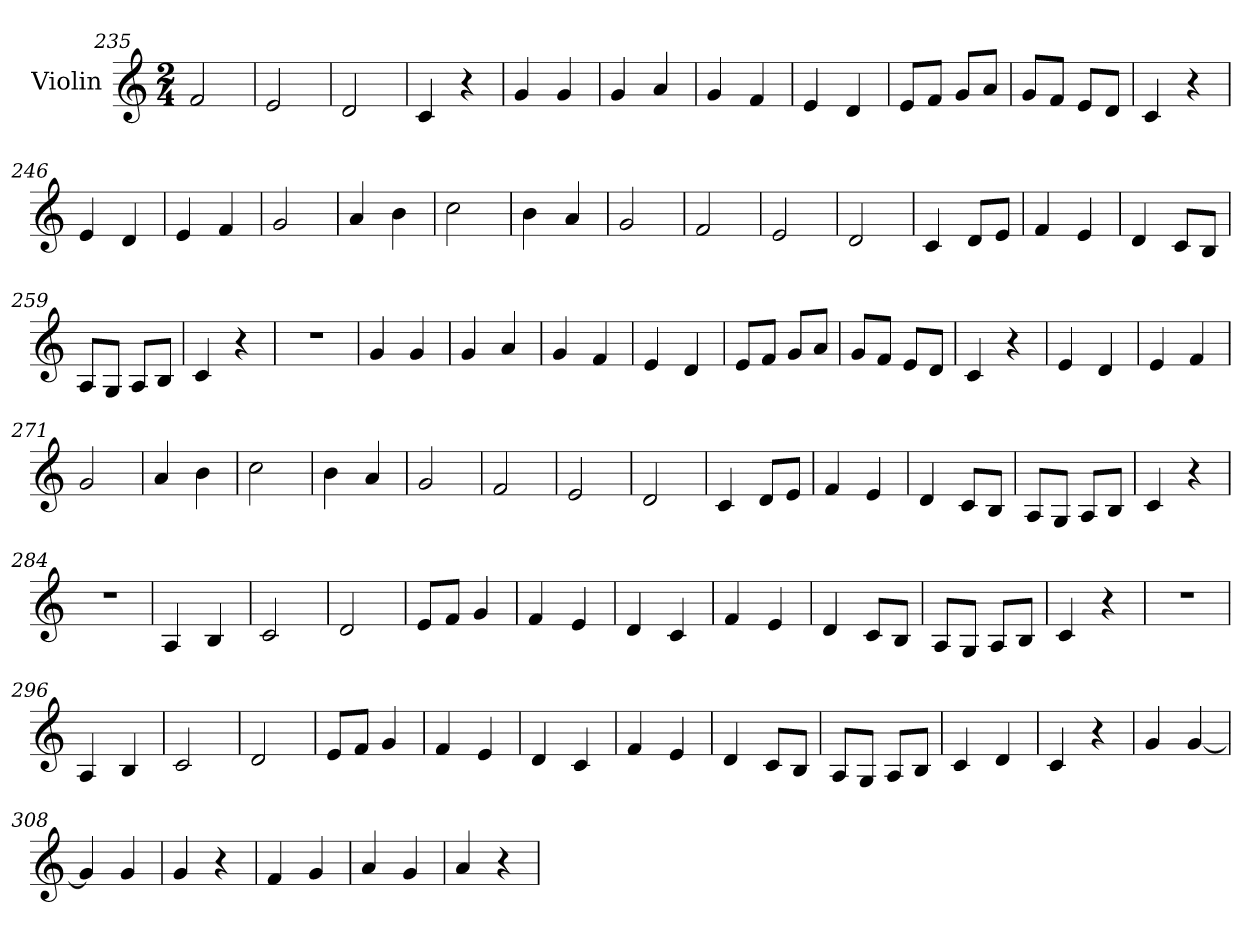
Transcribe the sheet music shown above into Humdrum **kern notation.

**kern
*part1
*staff1
*I"Violin
*clefG2
*k[]
*M2/4
=235
2f/
=236
2e/
!!LO:LB:g=z
=237
2d/
=238
4c/
4r
=239
4g/
4g/
=240
4g/
4a/
=241
4g/
4f/
=242
4e/
4d/
=243
8e/L
8f/J
8g/L
8a/J
=244
8g/L
8f/J
8e/L
8d/J
=245
4c/
4r
=246
4e/
4d/
!!LO:LB:g=z
=247
4e/
4f/
=248
2g/
=249
4a/
4b\
=250
2cc\
=251
4b\
4a/
=252
2g/
=253
2f/
=254
2e/
=255
2d/
=256
4c/
8d/L
8e/J
=257
4f/
4e/
!!LO:LB:g=z
=258
4d/
8c/L
8B/J
=259
8A/L
8G/J
8A/L
8B/J
=260
4c/
4r
=261
2r
=262
4g/
4g/
=263
4g/
4a/
=264
4g/
4f/
=265
4e/
4d/
=266
8e/L
8f/J
8g/L
8a/J
=267
8g/L
8f/J
8e/L
8d/J
!!LO:PB:g=z
=268
4c/
4r
=269
4e/
4d/
=270
4e/
4f/
=271
2g/
=272
4a/
4b\
=273
2cc\
=274
4b\
4a/
=275
2g/
=276
2f/
=277
2e/
=278
2d/
!!LO:LB:g=z
=279
4c/
8d/L
8e/J
=280
4f/
4e/
=281
4d/
8c/L
8B/J
=282
8A/L
8G/J
8A/L
8B/J
=283
4c/
4r
=284
2r
=285
4A/
4B/
=286
2c/
=287
2d/
=288
8e/L
8f/J
4g/
!!LO:LB:g=z
=289
4f/
4e/
=290
4d/
4c/
=291
4f/
4e/
=292
4d/
8c/L
8B/J
=293
8A/L
8G/J
8A/L
8B/J
=294
4c/
4r
=295
2r
=296
4A/
4B/
=297
2c/
=298
2d/
!!LO:LB:g=z
=299
8e/L
8f/J
4g/
=300
4f/
4e/
=301
4d/
4c/
=302
4f/
4e/
=303
4d/
8c/L
8B/J
=304
8A/L
8G/J
8A/L
8B/J
=305
4c/
4d/
=306
4c/
4r
=307
4g/
[4g/
=308
4g/]
4g/
!!LO:LB:g=z
=309
4g/
4r
=310
4f/
4g/
=311
4a/
4g/
=312
4a/
4r
=
*-
